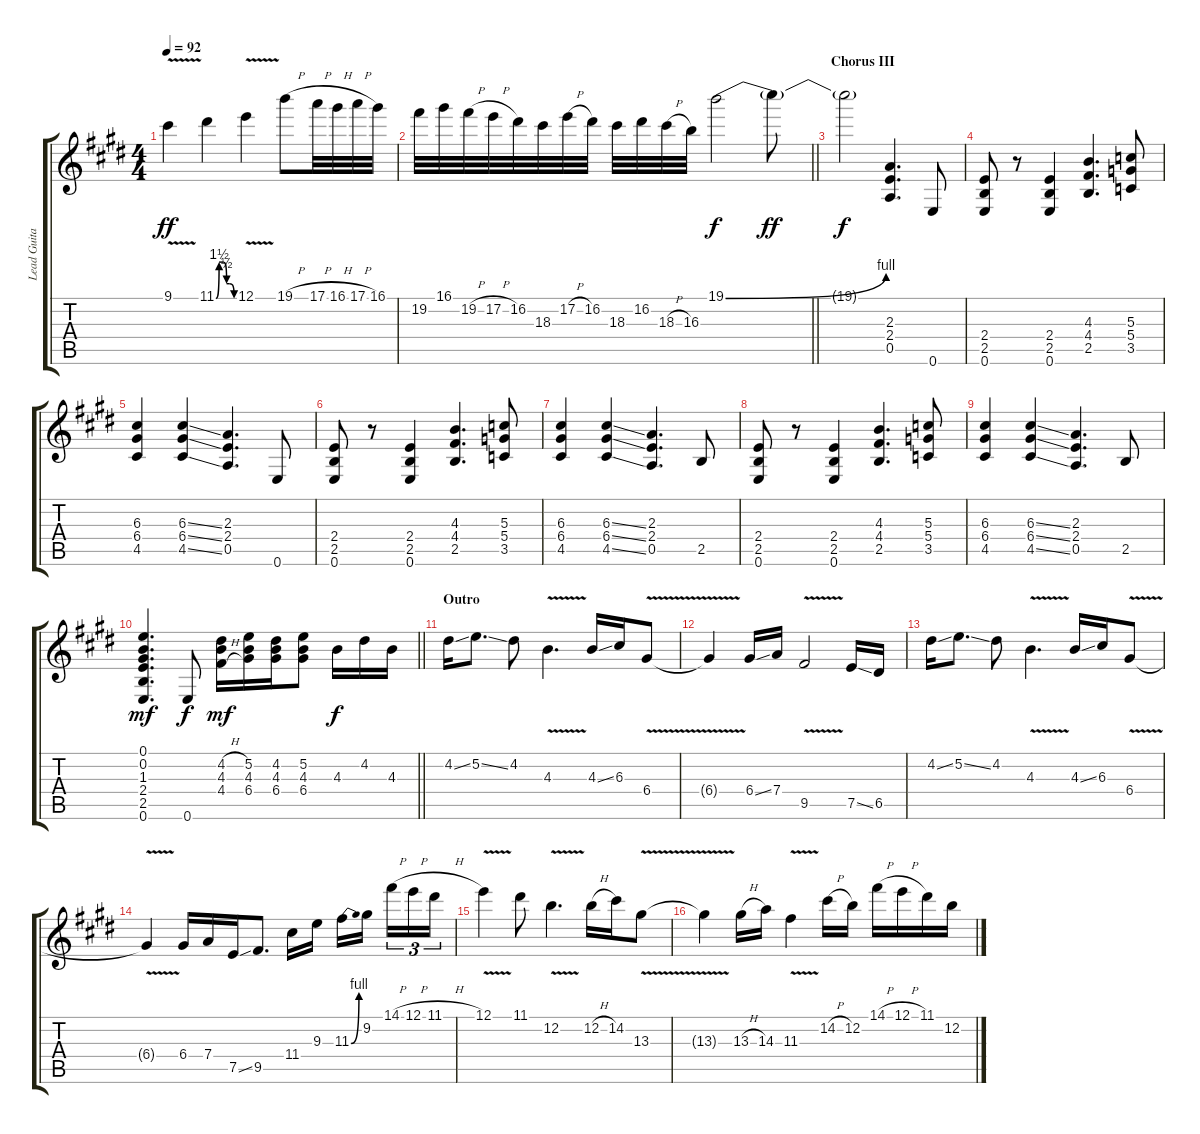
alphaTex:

\track ("Lead Guitar" "Lead Guita") {instrument distortionguitar}
\staff {score tabs}
\tuning (E4 B3 G3 D3 A2 E2) {hide}
\ts (4 4)
\tempo 92
\clef g2
\ks e
9.1{v}.4{dy ff} 11.1{be (custom 0 0 10 6 25 6 35 2 45 2 60 0)}.4 12.1{v}.4 19.1{h}.8 17.1{h}.32 16.1{h}.32 17.1{h}.32 16.1.32 |
\barLineRight lightlight
19.2.32 16.1.32 19.2{h}.32 17.2{h}.32 16.2.32 18.3.32 17.2{h}.32 16.2.32 18.3.32 16.2.32 18.3{h}.32 16.3.32 19.1{be (bend 0 0 60 4)}.2{dy f} 19.1{t}.8{dy ff} |
\section ("" "Chorus III")
19.1{t}.2{dy f} (2.3 2.4 0.5).4{d} 0.6.8 |
(2.4 2.5 0.6).8 r.8 (2.4 2.5 0.6).4 (4.3 4.4 2.5).4{d} (5.3 5.4 3.5).8 |
(6.3 6.4 4.5).4 (6.3{ss} 6.4{ss} 4.5{ss}).4 (2.3 2.4 0.5).4{d} 0.6.8 |
(2.4 2.5 0.6).8 r.8 (2.4 2.5 0.6).4 (4.3 4.4 2.5).4{d} (5.3 5.4 3.5).8 |
(6.3 6.4 4.5).4 (6.3{ss} 6.4{ss} 4.5{ss}).4 (2.3 2.4 0.5).4{d} 2.5.8 |
(2.4 2.5 0.6).8 r.8 (2.4 2.5 0.6).4 (4.3 4.4 2.5).4{d} (5.3 5.4 3.5).8 |
(6.3 6.4 4.5).4 (6.3{ss} 6.4{ss} 4.5{ss}).4 (2.3 2.4 0.5).4{d} 2.5.8 |
\barLineRight lightlight
(0.1 0.2 1.3 2.4 2.5 0.6).4{d dy mf} 0.6.8{dy f} (4.2{h} 4.3 4.4{h}).16{dy mf} (5.2 4.3 6.4).16 (4.2 4.3 6.4).16 (5.2 4.3 6.4).8 4.3.16{dy f} 4.2.16 4.3.16 |
\section ("" "Outro")
4.2{ss}.16 5.2{ss}.8{d} 4.2.8 4.3{v}.4{d} 4.3{ss}.16 6.3.16 6.4{v}.8 |
6.4{t}.4 6.4{ss}.16 7.4.16 9.5{v}.2 7.5{ss}.16 6.5.16 |
4.2{ss}.16 5.2{ss}.8{d} 4.2.8 4.3{v}.4{d} 4.3{ss}.16 6.3.16 6.4{v}.8 |
6.4{t}.4 6.4.16 7.4.16 7.5{ss}.16 9.5.8{d} 11.4.16 9.3.16 11.3{be (bend 0 0 60 4)}.16 9.2.16{beam splitsecondary} 14.1{h}.16{tu (3 2)} 12.1{h}.16{tu (3 2)} 11.1{h}.16{tu (3 2)} |
12.1{v}.4 11.1.8 12.2{v}.4{d} 12.2{h}.16 14.2.16 13.3{v}.8 |
13.3{t}.4 13.3{h}.16 14.3.16 11.3{v}.4 14.2{h}.16 12.2.16 14.1{h}.16 12.1{h}.16 11.1.16 12.2.16
